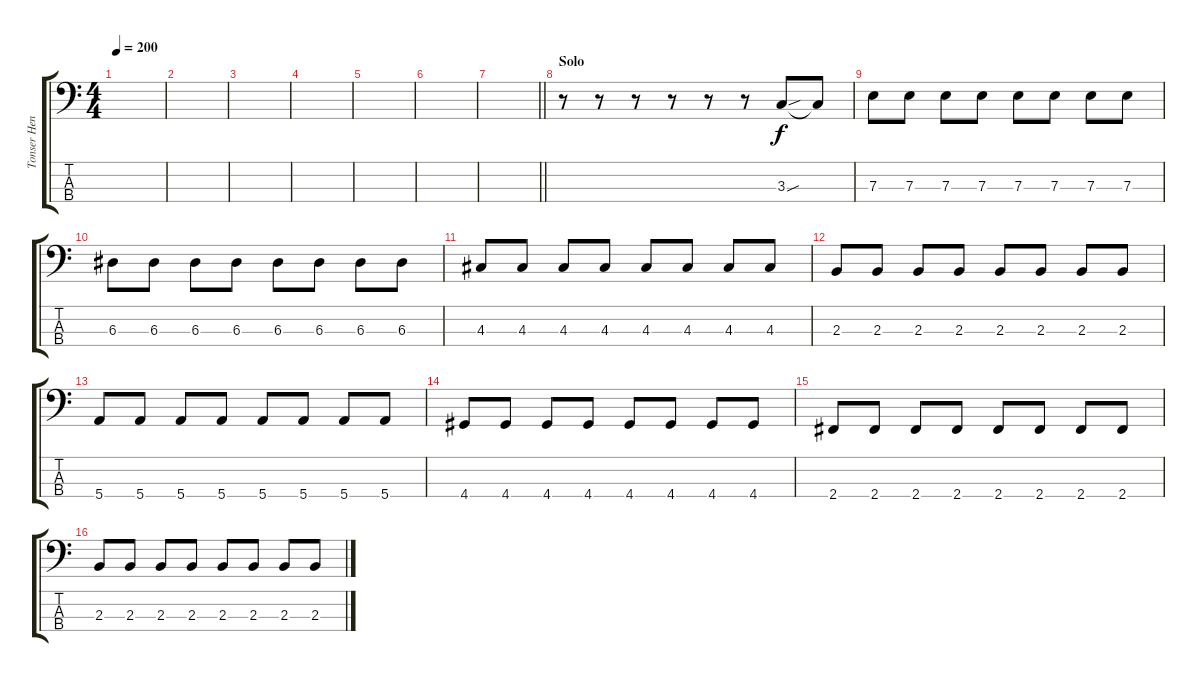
\track ("Tonser Henrik ( Dengang )" "Tonser Hen") {instrument electricbasspick}
\staff {score tabs}
\tuning (G2 D2 A1 E1) {hide}
\ts (4 4)
\tempo 200
\clef f4
\ks c
|
|
|
|
|
|
\barLineRight lightlight
|
\section ("" "Solo")
r.8{volume 12} r.8 r.8 r.8 r.8 r.8 3.3{sou}.8 3.3{t}.8 |
7.3.8 7.3.8 7.3.8 7.3.8 7.3.8 7.3.8 7.3.8 7.3.8 |
6.3.8 6.3.8 6.3.8 6.3.8 6.3.8 6.3.8 6.3.8 6.3.8 |
4.3.8 4.3.8 4.3.8 4.3.8 4.3.8 4.3.8 4.3.8 4.3.8 |
2.3.8 2.3.8 2.3.8 2.3.8 2.3.8 2.3.8 2.3.8 2.3.8 |
5.4.8 5.4.8 5.4.8 5.4.8 5.4.8 5.4.8 5.4.8 5.4.8 |
4.4.8 4.4.8 4.4.8 4.4.8 4.4.8 4.4.8 4.4.8 4.4.8 |
2.4.8 2.4.8 2.4.8 2.4.8 2.4.8 2.4.8 2.4.8 2.4.8 |
2.3.8 2.3.8 2.3.8 2.3.8 2.3.8 2.3.8 2.3.8 2.3.8
